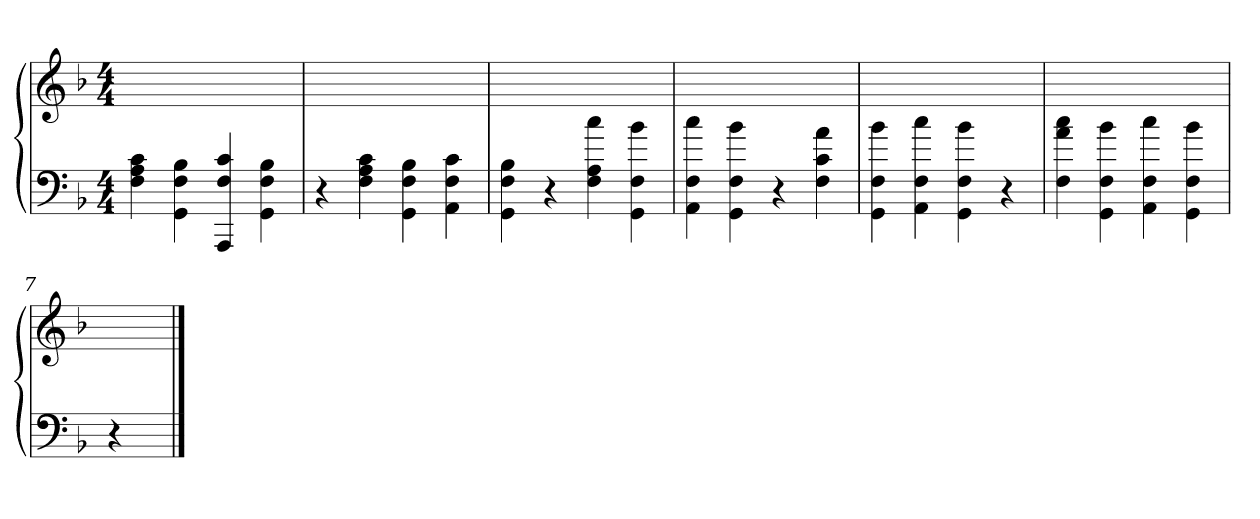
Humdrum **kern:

**kern	**kern
*part2	*part1
*staff2	*staff1
*clefF4	*clefG2
*k[b-]	*k[b-]
*F:	*F:
*M4/4	*M4/4
*MM60	*MM60
=1	=1
4F 4A 4c	1ryy
4GG 4F 4B-	.
4AAA 4F 4c	.
4GG 4F 4B-	.
=2	=2
4r	1ryy
4F 4A 4c	.
4GG 4F 4B-	.
4AA 4F 4c	.
=3	=3
4GG 4F 4B-	1ryy
4r	.
4F 4A 4cc	.
4GG 4F 4b-	.
=4	=4
4AA 4F 4cc	1ryy
4GG 4F 4b-	.
4r	.
4F 4c 4a	.
=5	=5
4GG 4F 4b-	1ryy
4AA 4F 4cc	.
4GG 4F 4b-	.
4r	.
=6	=6
4F 4a 4cc	1ryy
4GG 4F 4b-	.
4AA 4F 4cc	.
4GG 4F 4b-	.
=7	=7
4r	4ryy
==	==
*-	*-
